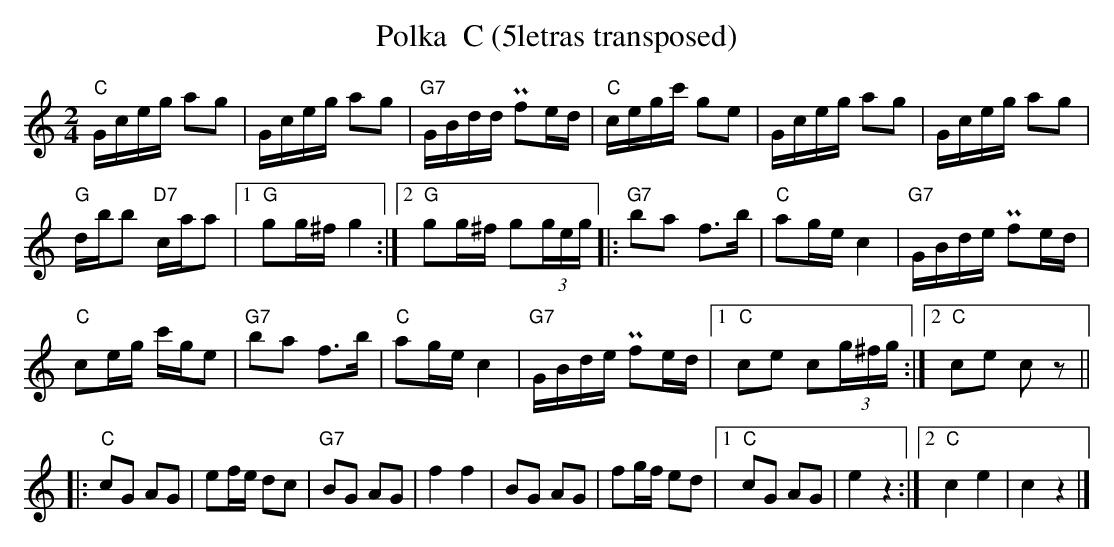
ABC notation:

X:1
T: Polka  C (5letras transposed)
M:2/4
L:1/16
K:C transpose=3 %%MIDI gchordon
"C"Gceg a2g2 | Gceg a2g2 | "G7"GBdd Pf2ed | "C"cegc' g2e2 | Gceg a2g2 | Gceg a2g2 |
"G"dbb2 "D7"caa2 |1 "G"g2g^f g4 :|2 "G"g2g^f g2(3geg |: "G7"b2a2 f3b | "C"a2gec4 | "G7"GBde Pf2ed |
"C"c2eg c'ge2 | "G7"b2a2 f3b | "C"a2gec4 | "G7"GBde Pf2ed |1 "C"c2e2 c2(3g^fg :|2 "C"c2e2 c2z2 ||
|: "C"c2G2 A2G2 | e2fe d2c2 | "G7"B2G2 A2G2 | f4f4 | B2G2 A2G2 | f2gf e2d2 |1 "C"c2G2 A2G2 | e4z4 :|2 "C"c4e4 | c4z4 |]
